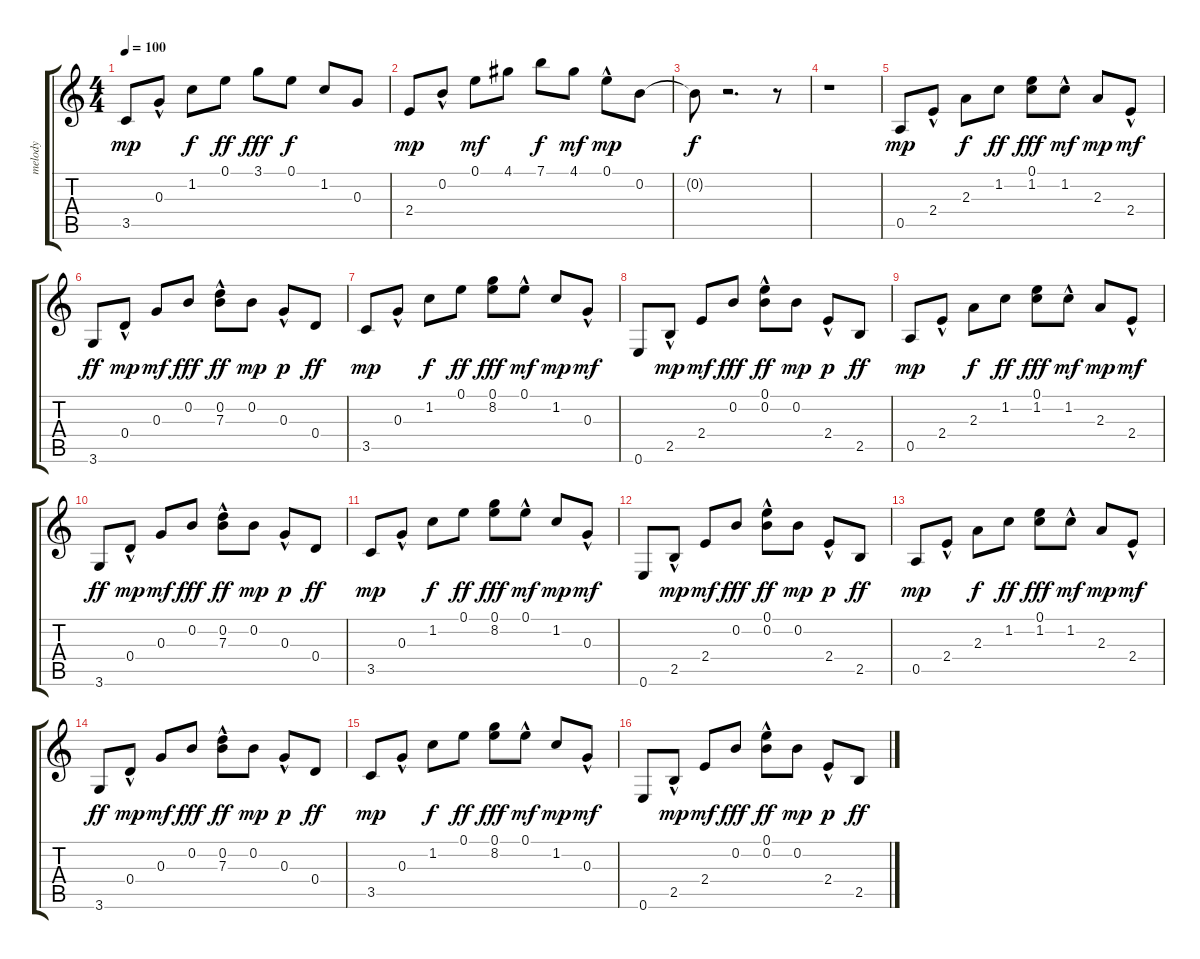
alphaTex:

\track ("melody" "melody") {instrument electricguitarclean}
\staff {score tabs}
\tuning (E4 B3 G3 D3 A2 E2) {hide}
\ts (4 4)
\tempo 100
\clef g2
\ks c
3.5.8{dy mp} 0.3{hac}.8 1.2.8{dy f} 0.1.8{dy ff} 3.1.8{dy fff} 0.1.8{dy f} 1.2.8 0.3.8 |
2.4.8{dy mp} 0.2{hac}.8 0.1.8{dy mf} 4.1.8 7.1.8{dy f} 4.1.8{dy mf} 0.1{hac}.8{dy mp} 0.2.8 |
0.2{t}.8{dy f} r.2{d} r.8 |
r.1 |
0.5.8{dy mp} 2.4{hac}.8 2.3.8{dy f} 1.2.8{dy ff} (0.1 1.2).8{dy fff} 1.2{hac}.8{dy mf} 2.3.8{dy mp} 2.4{hac}.8{dy mf} |
3.6.8{dy ff} 0.4{hac}.8{dy mp} 0.3.8{dy mf} 0.2.8{dy fff} (0.2 7.3{hac}).8{dy ff} 0.2.8{dy mp} 0.3{hac}.8{dy p} 0.4.8{dy ff} |
3.5.8{dy mp} 0.3{hac}.8 1.2.8{dy f} 0.1.8{dy ff} (0.1 8.2).8{dy fff} 0.1{hac}.8{dy mf} 1.2.8{dy mp} 0.3{hac}.8{dy mf} |
0.6.8 2.5{hac}.8{dy mp} 2.4.8{dy mf} 0.2.8{dy fff} (0.1{hac} 0.2).8{dy ff} 0.2.8{dy mp} 2.4{hac}.8{dy p} 2.5.8{dy ff} |
0.5.8{dy mp} 2.4{hac}.8 2.3.8{dy f} 1.2.8{dy ff} (0.1 1.2).8{dy fff} 1.2{hac}.8{dy mf} 2.3.8{dy mp} 2.4{hac}.8{dy mf} |
3.6.8{dy ff} 0.4{hac}.8{dy mp} 0.3.8{dy mf} 0.2.8{dy fff} (0.2 7.3{hac}).8{dy ff} 0.2.8{dy mp} 0.3{hac}.8{dy p} 0.4.8{dy ff} |
3.5.8{dy mp} 0.3{hac}.8 1.2.8{dy f} 0.1.8{dy ff} (0.1 8.2).8{dy fff} 0.1{hac}.8{dy mf} 1.2.8{dy mp} 0.3{hac}.8{dy mf} |
0.6.8 2.5{hac}.8{dy mp} 2.4.8{dy mf} 0.2.8{dy fff} (0.1{hac} 0.2).8{dy ff} 0.2.8{dy mp} 2.4{hac}.8{dy p} 2.5.8{dy ff} |
0.5.8{dy mp} 2.4{hac}.8 2.3.8{dy f} 1.2.8{dy ff} (0.1 1.2).8{dy fff} 1.2{hac}.8{dy mf} 2.3.8{dy mp} 2.4{hac}.8{dy mf} |
3.6.8{dy ff} 0.4{hac}.8{dy mp} 0.3.8{dy mf} 0.2.8{dy fff} (0.2 7.3{hac}).8{dy ff} 0.2.8{dy mp} 0.3{hac}.8{dy p} 0.4.8{dy ff} |
3.5.8{dy mp} 0.3{hac}.8 1.2.8{dy f} 0.1.8{dy ff} (0.1 8.2).8{dy fff} 0.1{hac}.8{dy mf} 1.2.8{dy mp} 0.3{hac}.8{dy mf} |
0.6.8 2.5{hac}.8{dy mp} 2.4.8{dy mf} 0.2.8{dy fff} (0.1{hac} 0.2).8{dy ff} 0.2.8{dy mp} 2.4{hac}.8{dy p} 2.5.8{dy ff}
